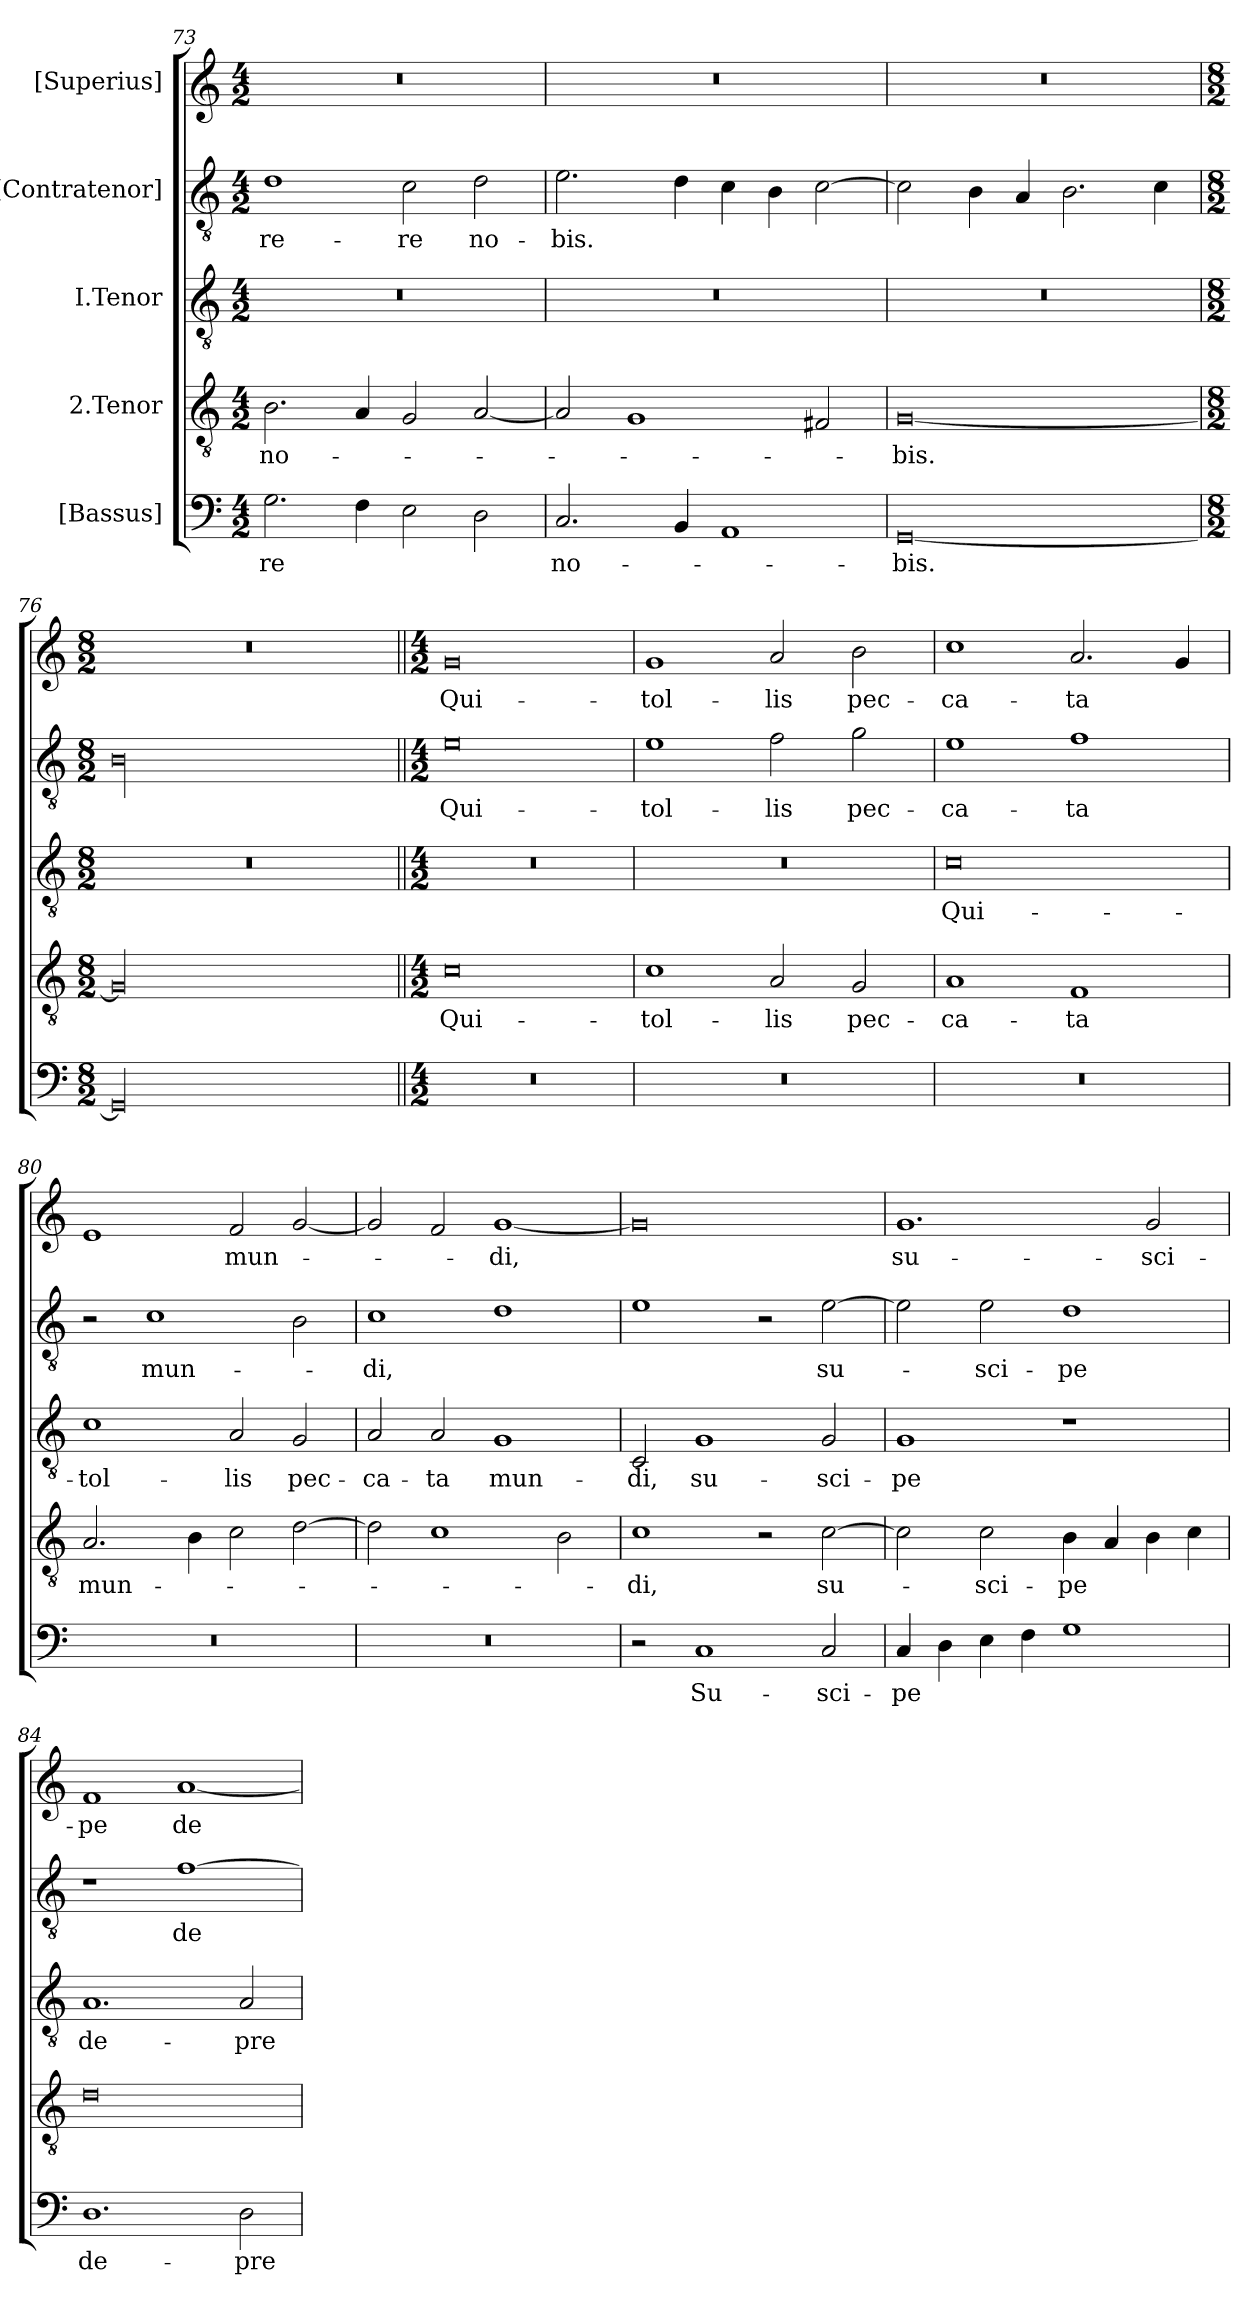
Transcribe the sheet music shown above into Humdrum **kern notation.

**kern	**text	**kern	**text	**kern	**text	**kern	**text	**kern	**text
*part5	*part5	*part4	*part4	*part3	*part3	*part2	*part2	*part1	*part1
*staff5	*staff5	*staff4	*staff4	*staff3	*staff3	*staff2	*staff2	*staff1	*staff1
*I"[Bassus]	*	*I"2.Tenor	*	*I"I.Tenor	*	*I"[Contratenor]	*	*I"[Superius]	*
*clefF4	*	*clefGv2	*	*clefGv2	*	*clefGv2	*	*clefG2	*
*k[]	*	*k[]	*	*k[]	*	*k[]	*	*k[]	*
*M4/2	*	*M4/2	*	*M4/2	*	*M4/2	*	*M4/2	*
=73	=73	=73	=73	=73	=73	=73	=73	=73	=73
2.G\	-re	2.B\	no-	0r	.	1d\	-re-	0r	.
4F\	.	4A/	.	.	.	.	.	.	.
2E\	.	2G/	.	.	.	2c\	-re	.	.
2D\	.	[2A/	.	.	.	2d\	no-	.	.
=74	=74	=74	=74	=74	=74	=74	=74	=74	=74
2.C/	no-	2A/]	.	0r	.	2.e\	-bis.	0r	.
.	.	1G/	.	.	.	.	.	.	.
4BB/	.	.	.	.	.	4d\	.	.	.
1AA/	.	.	.	.	.	4c\	.	.	.
.	.	.	.	.	.	4B\	.	.	.
.	.	2F#X/	.	.	.	[2c\	.	.	.
=75	=75	=75	=75	=75	=75	=75	=75	=75	=75
[0GG/	-bis.	[0G/	-bis.	0r	.	2c\]	.	0r	.
.	.	.	.	.	.	4B\	.	.	.
.	.	.	.	.	.	4A/	.	.	.
.	.	.	.	.	.	2.B\	.	.	.
.	.	.	.	.	.	4c\	.	.	.
=76	=76	=76	=76	=76	=76	=76	=76	=76	=76
*M8/2	*	*M8/2	*	*M8/2	*	*M8/2	*	*M8/2	*
00GG/]	.	00G/]	.	00r	.	00B\	.	00r	.
=77||	=77||	=77||	=77||	=77||	=77||	=77||	=77||	=77||	=77||
*M4/2	*	*M4/2	*	*M4/2	*	*M4/2	*	*M4/2	*
0r	.	0c\	Qui-	0r	.	0e\	Qui-	0g/	Qui-
=78	=78	=78	=78	=78	=78	=78	=78	=78	=78
0r	.	1c\	tol-	0r	.	1e\	tol-	1g/	tol-
.	.	2A/	-lis	.	.	2f\	-lis	2a/	-lis
.	.	2G/	pec-	.	.	2g\	pec-	2b\	pec-
=79	=79	=79	=79	=79	=79	=79	=79	=79	=79
0r	.	1A/	-ca-	0c\	Qui-	1e\	-ca-	1cc\	-ca-
.	.	1F/	-ta	.	.	1f\	-ta	2.a/	-ta
.	.	.	.	.	.	.	.	4g/	.
=80	=80	=80	=80	=80	=80	=80	=80	=80	=80
0r	.	2.A/	mun-	1c\	tol-	2r	.	1e/	.
.	.	.	.	.	.	1c\	mun-	.	.
.	.	4B\	.	.	.	.	.	.	.
.	.	2c\	.	2A/	-lis	.	.	2f/	mun-
.	.	[2d\	.	2G/	pec-	2B\	.	[2g/	.
=81	=81	=81	=81	=81	=81	=81	=81	=81	=81
0r	.	2d\]	.	2A/	-ca-	1c\	-di,	2g/]	.
.	.	1c\	.	2A/	-ta	.	.	2f/	.
.	.	.	.	1G/	mun-	1d\	.	[1g/	-di,
.	.	2B\	.	.	.	.	.	.	.
=82	=82	=82	=82	=82	=82	=82	=82	=82	=82
2r	.	1c\	-di,	2C/	-di,	1e\	.	0g/]	.
1C/	Su-	.	.	1G/	su-	.	.	.	.
.	.	2r	.	.	.	2r	.	.	.
2C/	-sci-	[2c\	su-	2G/	-sci-	[2e\	su-	.	.
=83	=83	=83	=83	=83	=83	=83	=83	=83	=83
4C/	-pe	2c\]	.	1G/	-pe	2e\]	.	1.g/	su-
4D\	.	.	.	.	.	.	.	.	.
4E\	.	2c\	-sci-	.	.	2e\	-sci-	.	.
4F\	.	.	.	.	.	.	.	.	.
1G\	.	4B\	-pe	1r	.	1d\	-pe	.	.
.	.	4A/	.	.	.	.	.	.	.
.	.	4B\	.	.	.	.	.	2g/	-sci-
.	.	4c\	.	.	.	.	.	.	.
=84	=84	=84	=84	=84	=84	=84	=84	=84	=84
1.D\	de-	0d\	.	1.A/	de-	1r	.	1f/	-pe
.	.	.	.	.	.	[1f\	de-	[1a/	de-
2D\	-pre-	.	.	2A/	-pre-	.	.	.	.
=	=	=	=	=	=	=	=	=	=
*-	*-	*-	*-	*-	*-	*-	*-	*-	*-
